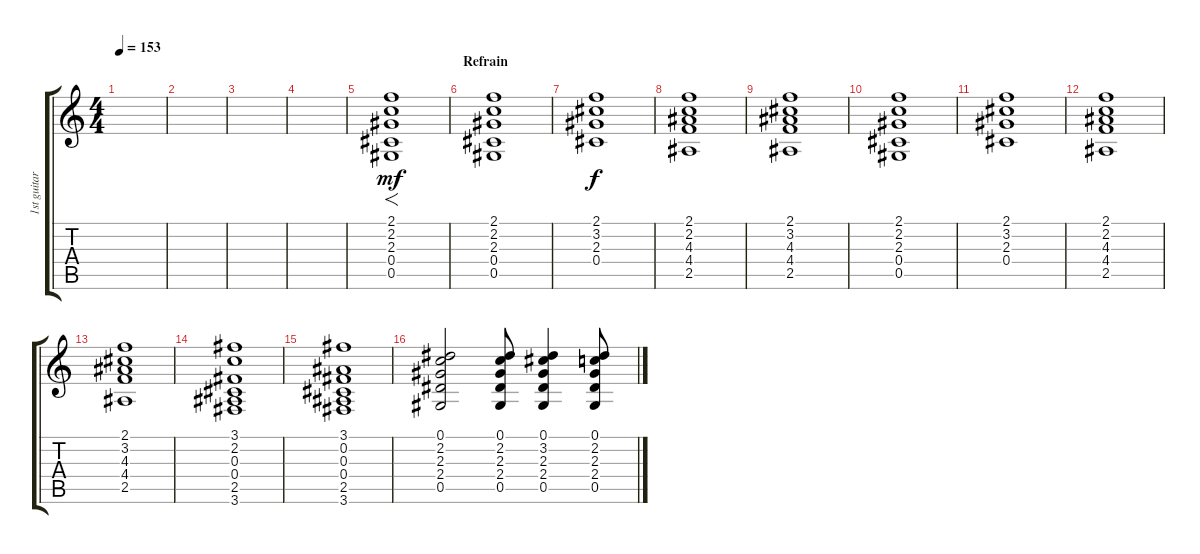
\track ("1st guitar" "1st guitar") {instrument distortionguitar}
\staff {score tabs}
\tuning (Eb4 Bb3 Gb3 Db3 Ab2 Eb2) {hide}
\ts (4 4)
\tempo 153
\clef g2
\ks c
|
|
|
|
(2.1 2.2 2.3 0.4 0.5).1{f dy mf volume 11} |
\section ("" "Refrain")
(2.1 2.2 2.3 0.4 0.5).1{volume 11} |
(2.1 3.2 2.3 0.4).1{dy f} |
(2.1 2.2 4.3 4.4 2.5).1 |
(2.1 3.2 4.3 4.4 2.5).1 |
(2.1 2.2 2.3 0.4 0.5).1 |
(2.1 3.2 2.3 0.4).1 |
(2.1 2.2 4.3 4.4 2.5).1 |
(2.1 3.2 4.3 4.4 2.5).1 |
(3.1 2.2 0.3 0.4 2.5 3.6).1 |
(3.1 0.2 0.3 0.4 2.5 3.6).1 |
(0.1 2.2 2.3 2.4 0.5).2 (0.1 2.2 2.3 2.4 0.5).8 (0.1 3.2 2.3 2.4 0.5).4 (0.1 2.2 2.3 2.4 0.5).8
